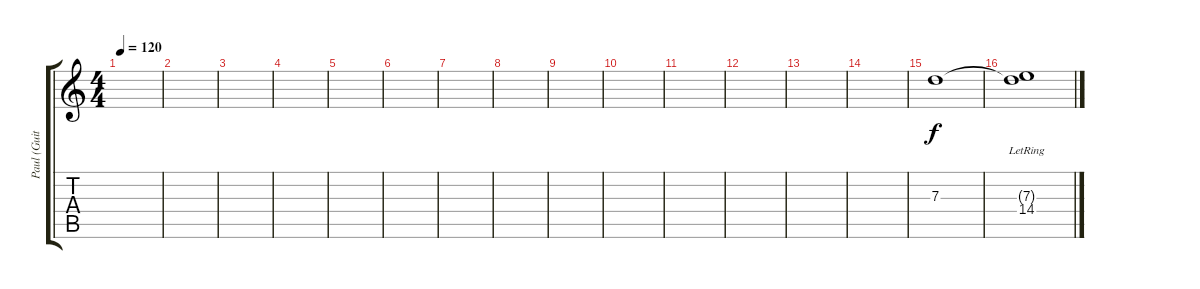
\track ("Paul (Guitar FX)" "Paul (Guit") {instrument overdrivenguitar}
\staff {score tabs}
\tuning (E4 B3 G3 D3 A2 E2) {hide}
\ts (4 4)
\tempo 120
\clef g2
\ks c
|
|
|
|
|
|
|
|
|
|
|
|
|
|
7.3.1 |
(7.3{t} 14.4{lr}).1
